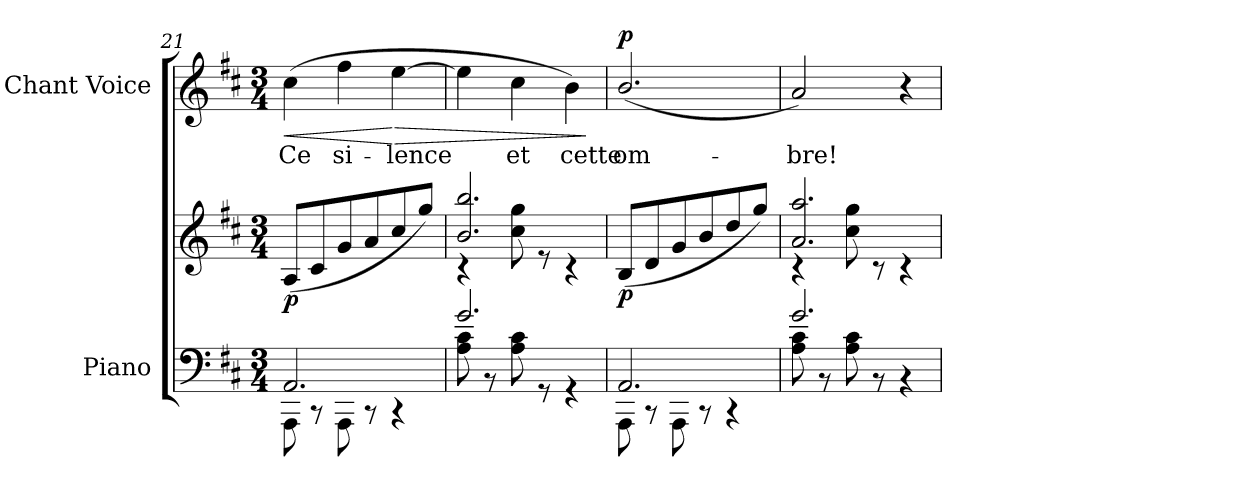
**kern	**kern	**dynam	**kern	**text	**dynam
*part2	*part2	*part2	*part1	*part1	*part1
*staff3	*staff2	*staff2/3	*staff1	*staff1	*staff1
*I"Piano	*	*	*I"Chant Voice	*	*
*I'Pno	*	*	*	*	*
*clefF4	*clefG2	*	*clefG2	*	*
*k[f#c#]	*k[f#c#]	*	*k[f#c#]	*	*
*M3/4	*M3/4	*	*M3/4	*	*
=21	=21	=21	=21	=21	=21
*^	*	*	*	*	*
!	!	!	!LO:DY:b	!	!	!LO:HP:b
2.AA/	8AAA\	(8A/L	p	(4cc#\	Ce	<
.	8r	8c#/	.	.	.	.
.	8AAA\	8g/	.	4ff#\	si-	.
.	8r	8a/	.	.	.	.
!	!	!	!	!	!	!LO:HP:n=1:b
.	4r	8cc#/	.	[4ee\	-lence	[ >
.	.	8gg/J)	.	.	.	.
=22	=22	=22	=22	=22	=22	=22
*	*	*^	*	*	*	*
2.g/	8A\ 8c#\	2.b/ 2.bb/	4r	.	4ee\]	.	.
.	8r	.	.	.	.	.	.
.	8A\ 8c#\	.	8cc#\ 8gg\	.	4cc#\	et	.
.	8r	.	8r	.	.	.	.
.	4r	.	4r	.	4b\)	cette	.
*v	*v	*	*	*	*	*	*
*	*v	*v	*	*	*	*
.	.	.	.	.	]
=23	=23	=23	=23	=23	=23
*^	*	*	*	*	*
!	!	!	!LO:DY:b	!	!	!LO:DY:a
2.AA/	8AAA\	(8B/L	p	(>2.b/	om-	p
.	8r	8d/	.	.	.	.
.	8AAA\	8g/	.	.	.	.
.	8r	8b/	.	.	.	.
.	4r	8dd/	.	.	.	.
.	.	8gg/J)	.	.	.	.
=24	=24	=24	=24	=24	=24	=24
*	*	*^	*	*	*	*
2.g/	8A\ 8c#\	2.a/ 2.aa/	4r	.	2a/)	-bre!	.
.	8r	.	.	.	.	.	.
.	8A\ 8c#\	.	8cc#\ 8gg\	.	.	.	.
.	8r	.	8r	.	.	.	.
.	4r	.	4r	.	4r	.	.
*v	*v	*	*	*	*	*	*
*	*v	*v	*	*	*	*
=	=	=	=	=	=
*-	*-	*-	*-	*-	*-
